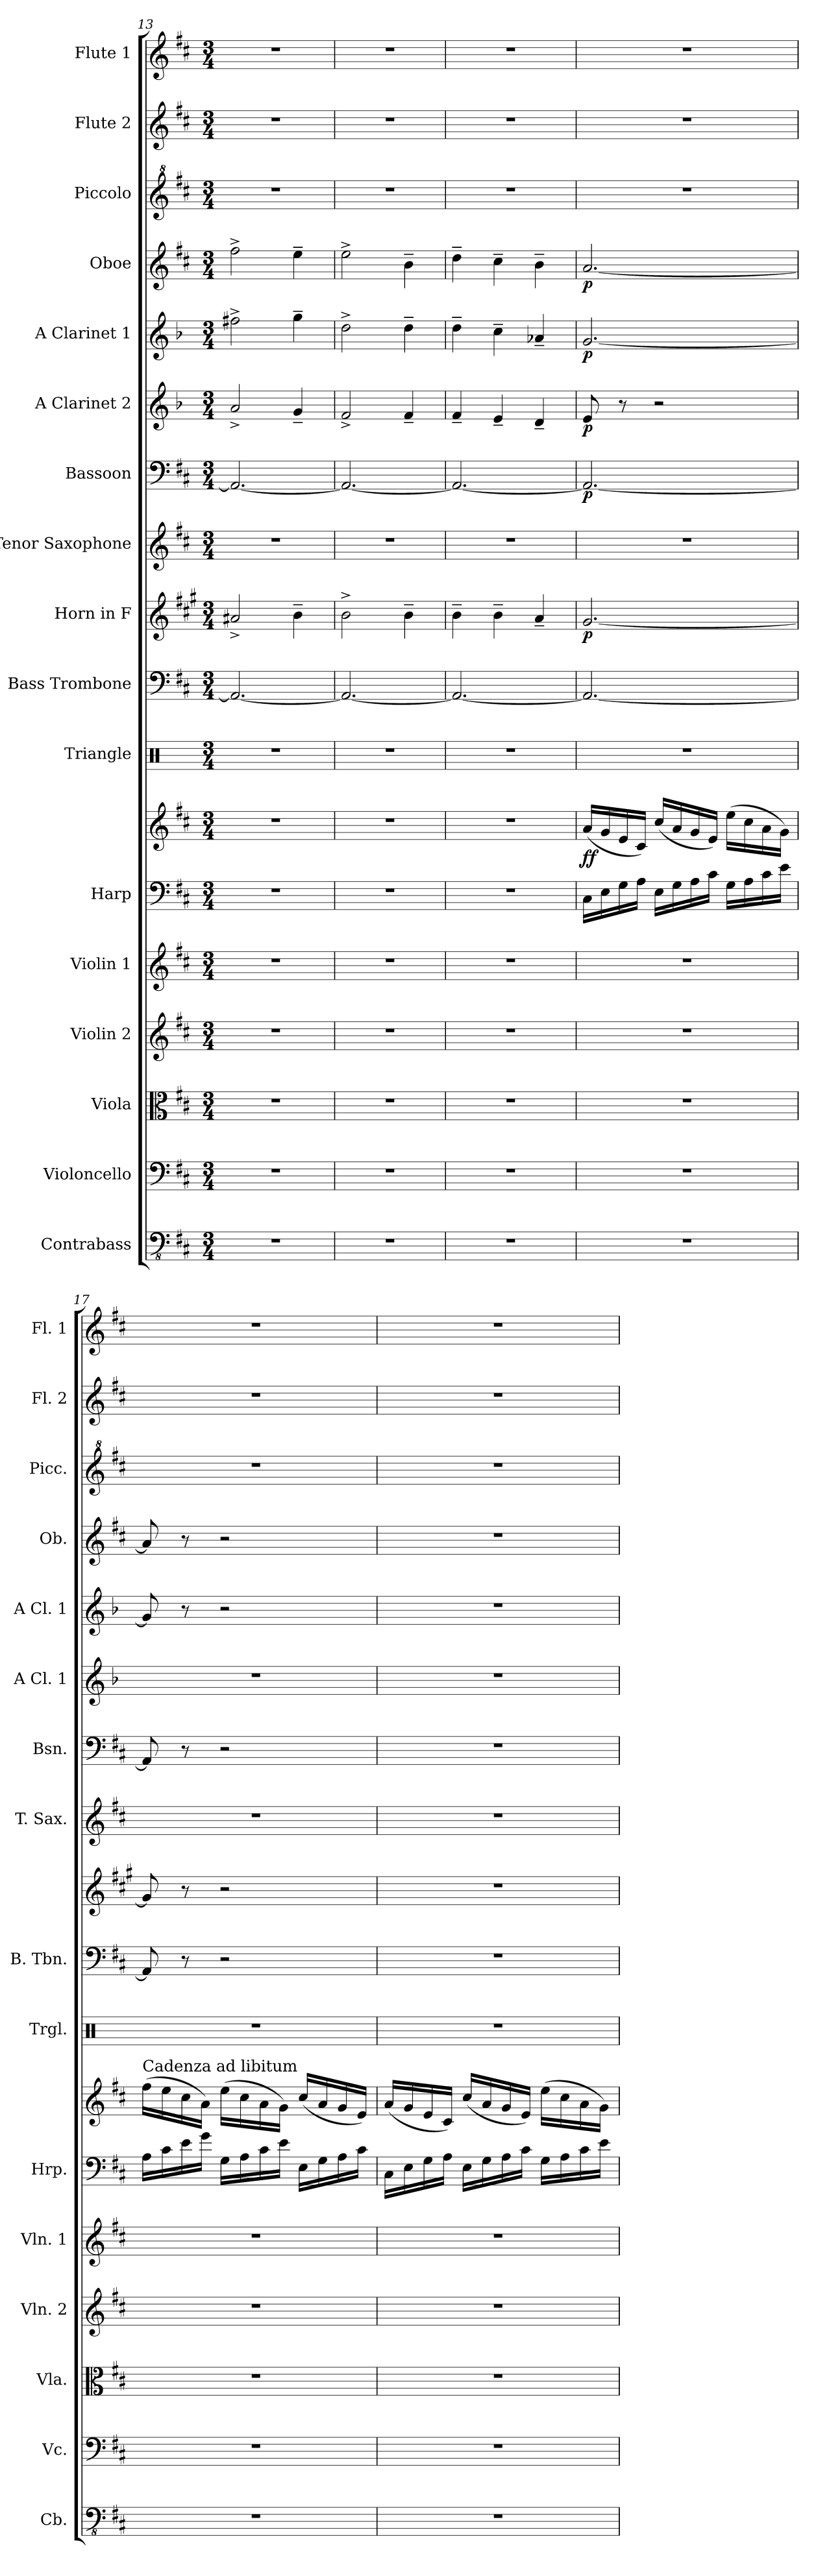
**kern	**kern	**kern	**kern	**kern	**kern	**kern	**dynam	**kern	**kern	**kern	**dynam	**kern	**kern	**dynam	**kern	**dynam	**kern	**dynam	**kern	**dynam	**kern	**kern	**kern
*part17	*part16	*part15	*part14	*part13	*part12	*part12	*part12	*part11	*part10	*part9	*part9	*part8	*part7	*part7	*part6	*part6	*part5	*part5	*part4	*part4	*part3	*part2	*part1
*staff18	*staff17	*staff16	*staff15	*staff14	*staff13	*staff12	*staff12/13	*staff11	*staff10	*staff9	*staff9	*staff8	*staff7	*staff7	*staff6	*staff6	*staff5	*staff5	*staff4	*staff4	*staff3	*staff2	*staff1
*I"Contrabass	*I"Violoncello	*I"Viola	*I"Violin 2	*I"Violin 1	*I"Harp	*	*	*I"Triangle	*I"Bass Trombone	*I"Horn in F	*	*I"Tenor Saxophone	*I"Bassoon	*	*I"A Clarinet 2	*	*I"A Clarinet 1	*	*I"Oboe	*	*I"Piccolo	*I"Flute 2	*I"Flute 1
*I'Cb.	*I'Vc.	*I'Vla.	*I'Vln. 2	*I'Vln. 1	*I'Hrp.	*	*	*I'Trgl.	*I'B. Tbn.	*	*	*I'T. Sax.	*I'Bsn.	*	*I'A Cl. 1	*	*I'A Cl. 1	*	*I'Ob.	*	*I'Picc.	*I'Fl. 2	*I'Fl. 1
*clefFv4	*clefF4	*clefC3	*clefG2	*clefG2	*clefF4	*clefG2	*	*clefX	*clefF4	*clefG2	*	*clefG2	*clefF4	*	*clefG2	*	*clefG2	*	*clefG2	*	*clefG^2	*clefG2	*clefG2
*ITrd7c12	*	*	*	*	*	*	*	*	*	*ITrd4c7	*	*ITrd8c14	*	*	*ITrd2c3	*	*ITrd2c3	*	*	*	*ITrd-7c-12	*	*
*k[f#c#]	*k[f#c#]	*k[f#c#]	*k[f#c#]	*k[f#c#]	*k[f#c#]	*k[f#c#]	*	*k[]	*k[f#c#]	*k[f#c#]	*	*k[f#c#]	*k[f#c#]	*	*k[f#c#]	*	*k[f#c#]	*	*k[f#c#]	*	*k[f#c#]	*k[f#c#]	*k[f#c#]
*M3/4	*M3/4	*M3/4	*M3/4	*M3/4	*M3/4	*M3/4	*	*M3/4	*M3/4	*M3/4	*	*M3/4	*M3/4	*	*M3/4	*	*M3/4	*	*M3/4	*	*M3/4	*M3/4	*M3/4
=13	=13	=13	=13	=13	=13	=13	=13	=13	=13	=13	=13	=13	=13	=13	=13	=13	=13	=13	=13	=13	=13	=13	=13
2.r	2.r	2.r	2.r	2.r	2.r	2.r	.	2.r	2.AA/_	2d#X^/	.	2.r	2.AA/_	.	2f#^/	.	2dd#X^\	.	2ff#^\	.	2.r	2.r	2.r
.	.	.	.	.	.	.	.	.	.	4e~\	.	.	.	.	4e~/	.	4ee~\	.	4ee~\	.	.	.	.
=14	=14	=14	=14	=14	=14	=14	=14	=14	=14	=14	=14	=14	=14	=14	=14	=14	=14	=14	=14	=14	=14	=14	=14
2.r	2.r	2.r	2.r	2.r	2.r	2.r	.	2.r	2.AA/_	2e^\	.	2.r	2.AA/_	.	2d^/	.	2b^\	.	2ee^\	.	2.r	2.r	2.r
.	.	.	.	.	.	.	.	.	.	4e~\	.	.	.	.	4d~/	.	4b~\	.	4b~\	.	.	.	.
=15	=15	=15	=15	=15	=15	=15	=15	=15	=15	=15	=15	=15	=15	=15	=15	=15	=15	=15	=15	=15	=15	=15	=15
2.r	2.r	2.r	2.r	2.r	2.r	2.r	.	2.r	2.AA/_	4e~\	.	2.r	2.AA/_	.	4d~/	.	4b~\	.	4dd~\	.	2.r	2.r	2.r
.	.	.	.	.	.	.	.	.	.	4e~\	.	.	.	.	4c#~/	.	4a~\	.	4cc#~\	.	.	.	.
.	.	.	.	.	.	.	.	.	.	4d~/	.	.	.	.	4B~/	.	4fn~/	.	4b~\	.	.	.	.
=16	=16	=16	=16	=16	=16	=16	=16	=16	=16	=16	=16	=16	=16	=16	=16	=16	=16	=16	=16	=16	=16	=16	=16
!	!	!	!	!	!	!	!LO:DY:b	!	!	!	!LO:DY:b	!	!	!LO:DY:b	!	!LO:DY:b	!	!LO:DY:b	!	!LO:DY:b	!	!	!
2.r	2.r	2.r	2.r	2.r	16C#\LL	(16a/LL	ff	2.r	2.AA/_	[2.c#/	p	2.r	2.AA/_	p	8c#/	p	[2.e/	p	[2.a/	p	2.r	2.r	2.r
.	.	.	.	.	16E\	16g/	.	.	.	.	.	.	.	.	.	.	.	.	.	.	.	.	.
.	.	.	.	.	16G\	16e/	.	.	.	.	.	.	.	.	8r	.	.	.	.	.	.	.	.
.	.	.	.	.	16A\JJ	16c#/JJ)	.	.	.	.	.	.	.	.	.	.	.	.	.	.	.	.	.
.	.	.	.	.	16E\LL	(16cc#/LL	.	.	.	.	.	.	.	.	2r	.	.	.	.	.	.	.	.
.	.	.	.	.	16G\	16a/	.	.	.	.	.	.	.	.	.	.	.	.	.	.	.	.	.
.	.	.	.	.	16A\	16g/	.	.	.	.	.	.	.	.	.	.	.	.	.	.	.	.	.
.	.	.	.	.	16c#\JJ	16e/JJ)	.	.	.	.	.	.	.	.	.	.	.	.	.	.	.	.	.
.	.	.	.	.	16G\LL	(16ee\LL	.	.	.	.	.	.	.	.	.	.	.	.	.	.	.	.	.
.	.	.	.	.	16A\	16cc#\	.	.	.	.	.	.	.	.	.	.	.	.	.	.	.	.	.
.	.	.	.	.	16c#\	16a\	.	.	.	.	.	.	.	.	.	.	.	.	.	.	.	.	.
.	.	.	.	.	16e\JJ	16g\JJ)	.	.	.	.	.	.	.	.	.	.	.	.	.	.	.	.	.
=17	=17	=17	=17	=17	=17	=17	=17	=17	=17	=17	=17	=17	=17	=17	=17	=17	=17	=17	=17	=17	=17	=17	=17
!	!	!	!	!	!	!LO:TX:a:t=Cadenza ad libitum	!	!	!	!	!	!	!	!	!	!	!	!	!	!	!	!	!
2.r	2.r	2.r	2.r	2.r	16A\LL	(16ff#\LL	.	2.r	8AA/]	8c#/]	.	2.r	8AA/]	.	2.r	.	8e/]	.	8a/]	.	2.r	2.r	2.r
.	.	.	.	.	16c#\	16ee\	.	.	.	.	.	.	.	.	.	.	.	.	.	.	.	.	.
.	.	.	.	.	16e\	16cc#\	.	.	8r	8r	.	.	8r	.	.	.	8r	.	8r	.	.	.	.
.	.	.	.	.	16g\JJ	16a\JJ)	.	.	.	.	.	.	.	.	.	.	.	.	.	.	.	.	.
.	.	.	.	.	16G\LL	(16ee\LL	.	.	2r	2r	.	.	2r	.	.	.	2r	.	2r	.	.	.	.
.	.	.	.	.	16A\	16cc#\	.	.	.	.	.	.	.	.	.	.	.	.	.	.	.	.	.
.	.	.	.	.	16c#\	16a\	.	.	.	.	.	.	.	.	.	.	.	.	.	.	.	.	.
.	.	.	.	.	16e\JJ	16g\JJ)	.	.	.	.	.	.	.	.	.	.	.	.	.	.	.	.	.
.	.	.	.	.	16E\LL	(16cc#/LL	.	.	.	.	.	.	.	.	.	.	.	.	.	.	.	.	.
.	.	.	.	.	16G\	16a/	.	.	.	.	.	.	.	.	.	.	.	.	.	.	.	.	.
.	.	.	.	.	16A\	16g/	.	.	.	.	.	.	.	.	.	.	.	.	.	.	.	.	.
.	.	.	.	.	16c#\JJ	16e/JJ)	.	.	.	.	.	.	.	.	.	.	.	.	.	.	.	.	.
!!LO:PB:g=z
=18	=18	=18	=18	=18	=18	=18	=18	=18	=18	=18	=18	=18	=18	=18	=18	=18	=18	=18	=18	=18	=18	=18	=18
2.r	2.r	2.r	2.r	2.r	16C#\LL	(16a/LL	.	2.r	2.r	2.r	.	2.r	2.r	.	2.r	.	2.r	.	2.r	.	2.r	2.r	2.r
.	.	.	.	.	16E\	16g/	.	.	.	.	.	.	.	.	.	.	.	.	.	.	.	.	.
.	.	.	.	.	16G\	16e/	.	.	.	.	.	.	.	.	.	.	.	.	.	.	.	.	.
.	.	.	.	.	16A\JJ	16c#/JJ)	.	.	.	.	.	.	.	.	.	.	.	.	.	.	.	.	.
.	.	.	.	.	16E\LL	(16cc#/LL	.	.	.	.	.	.	.	.	.	.	.	.	.	.	.	.	.
.	.	.	.	.	16G\	16a/	.	.	.	.	.	.	.	.	.	.	.	.	.	.	.	.	.
.	.	.	.	.	16A\	16g/	.	.	.	.	.	.	.	.	.	.	.	.	.	.	.	.	.
.	.	.	.	.	16c#\JJ	16e/JJ)	.	.	.	.	.	.	.	.	.	.	.	.	.	.	.	.	.
.	.	.	.	.	16G\LL	(16ee\LL	.	.	.	.	.	.	.	.	.	.	.	.	.	.	.	.	.
.	.	.	.	.	16A\	16cc#\	.	.	.	.	.	.	.	.	.	.	.	.	.	.	.	.	.
.	.	.	.	.	16c#\	16a\	.	.	.	.	.	.	.	.	.	.	.	.	.	.	.	.	.
.	.	.	.	.	16e\JJ	16g\JJ)	.	.	.	.	.	.	.	.	.	.	.	.	.	.	.	.	.
=	=	=	=	=	=	=	=	=	=	=	=	=	=	=	=	=	=	=	=	=	=	=	=
*-	*-	*-	*-	*-	*-	*-	*-	*-	*-	*-	*-	*-	*-	*-	*-	*-	*-	*-	*-	*-	*-	*-	*-
